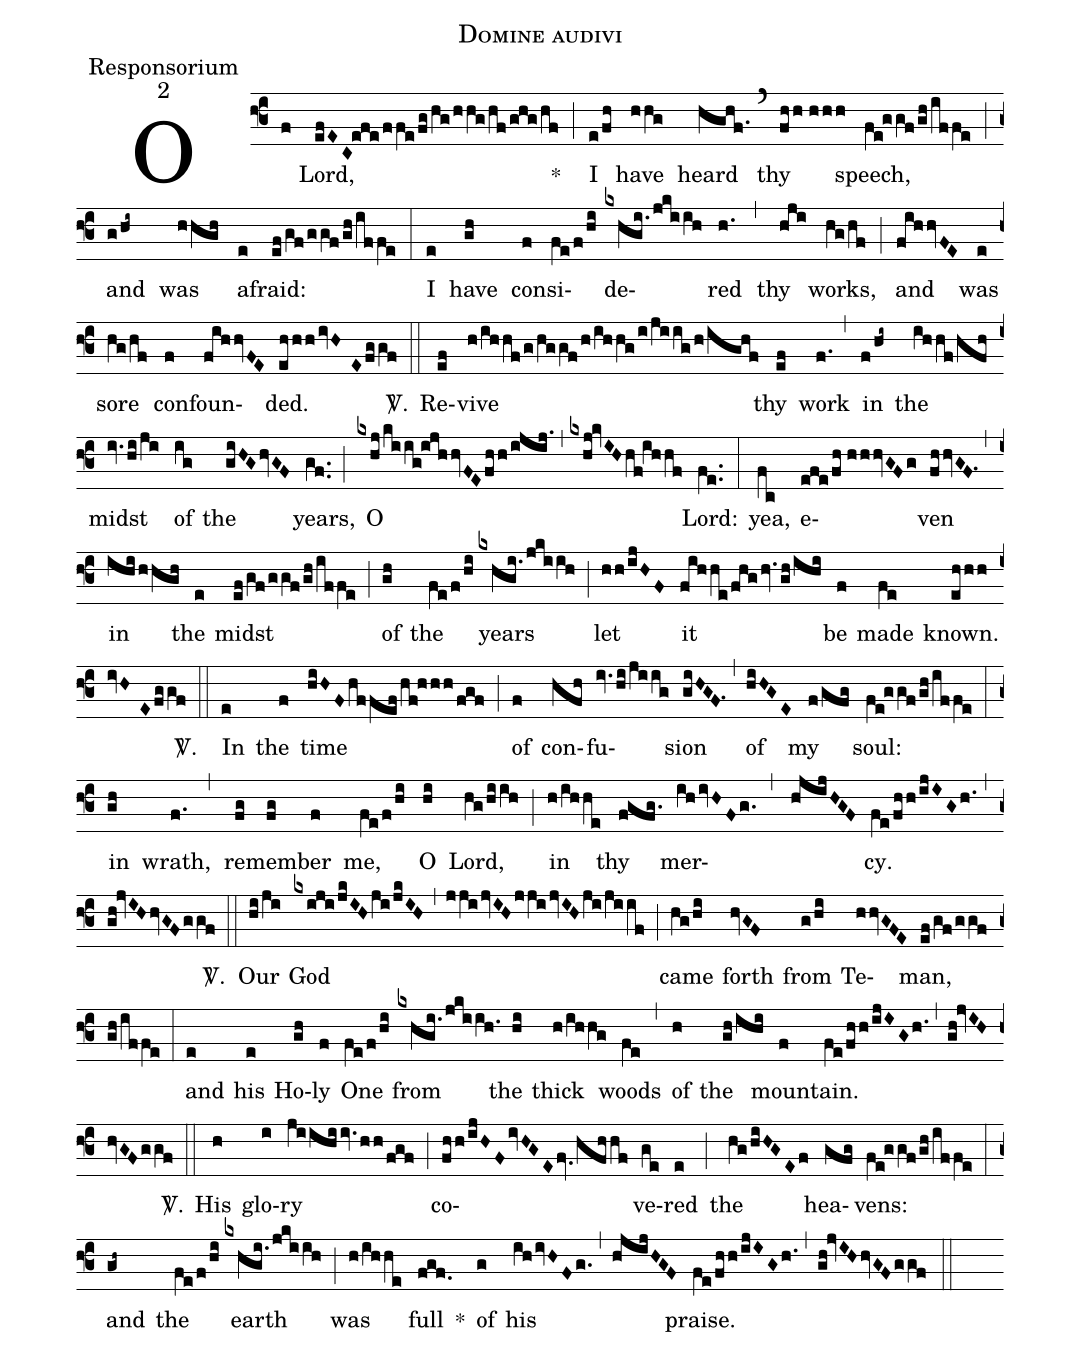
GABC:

name:Domine audivi;
office-part:Responsorium;
mode:2;
%%
(f3) O(f) Lord,(efEC!efe/ffe/fg/hg/hhg/hf/ghg/hf) *(;) I(e/fh) have(hhg) heard(hghf.1) (`) thy(fhh//hhh) speech,(fe!ggf/gh/iffe) (;) and(g/hi~) was(hhgh) a(e)fraid:(ef/gf/ggf/gh/iffe) (:) I(e) have(gh) con(f)si(fe/f/hi)de(kxhgi./jkiih)red(h.1) (,) thy(hji) works,(hg/hf) (;) and(fihhvFE) was(e) sore(hg/hf) con(f)foun(fihhvFE)ded.(ehhh/ivHEfggf) <sp>V/</sp>.(::) Re(ef)vive(h/ihhf/g/hggf/h/ihhg/i/jiig/h/ighf) thy(ef) work(f.1) (,) in(f/hi~) the(ihhf/hfh) midst(iv.hi/ji) of(ig) the(giHG/hvGF) years,(gf..) (;) O(kxhj/kiig!ijhhvFE/fhh/ijij.1) (,) (kxhj!kvIH/hf!ihhf) Lord:(fe..) (:) yea,(fc) e(efe/fh//hhhvGFg)ven(fhhvGF.1) (,) in(ihi/hhgh) the(e) midst(ef/gf/ggf/gh/iffe) (;) of(gh) the(fe/f/hi) years(kxhgi./jkiih) (;) let(hh/ijHF) it(fihhe/fhg/hv.gh/ihi) be(f) made(fe) known.(ehhh/ivHE/fggf) <sp>V/</sp>.(::) In(e) the(f) time(hiHF/hffef/hf!hhh/fgf) (;) of(f) con(hfh)fu(iv.hi/jiig)sion(giHGF.1) (,) of(hiHGE) my(f/gfg) soul:(fe!ggf/gh/iffe) (:) in(gh) wrath,(f.1) (,) re(fg)mem(fg)ber(f) me,(fe/f/hi) O(hi) Lord,(hg/hiih) (;) in(h/ihhe) thy(fgfg.) mer(ih/ivHFg.,hjijHGF)cy.(fe/fhh/ijIGh.1) (,) (gh!jvIH/hvGF/ggf) <sp>V/</sp>.(::) Our(hi/ji) God(kxiji/jkIH/ji/jkIH) (,) (jji/jvIH/jji/jvIH/ji/jiif) (;) came(hg/hi) forth(hvGF) from(g/hi) Te(hhvGFE)man,(ef/gf/ggf/gh/iffe) (:) and(e) his(e) Ho(gh)ly(f) One(fe/f/hi) from(kxhgi./jkiih.1) the(hi) thick(h/ihhg) woods(fe) (,) of(h) the(gh/ihi) moun(f)tain.(fe/fhh/ijIGh.1) (,) (gh!jvIH/hvGF/ggf) <sp>V/</sp>.(::) His(h) glo(i)ry(jiihiiv.hh/fgf) (;) co(fhh/ijHF/ivHGE/fv.0/hfhhf)ve(ge)red(e) (;) the(hg/hiHGEf) hea(gfg)vens:(fe!ggf/gh/iffe) (:) and(gh~) the(fe/f/hi) earth(kxhgi./jkiih) (;) was(h/ihhe) full(fgf.0) *() of(g) his(ih/ivHFg.) (,) (hjijHGF) praise.(fe/fhh/ijIGh.1) (,) (gh!jvIH/hvGF/ggf) (::)
